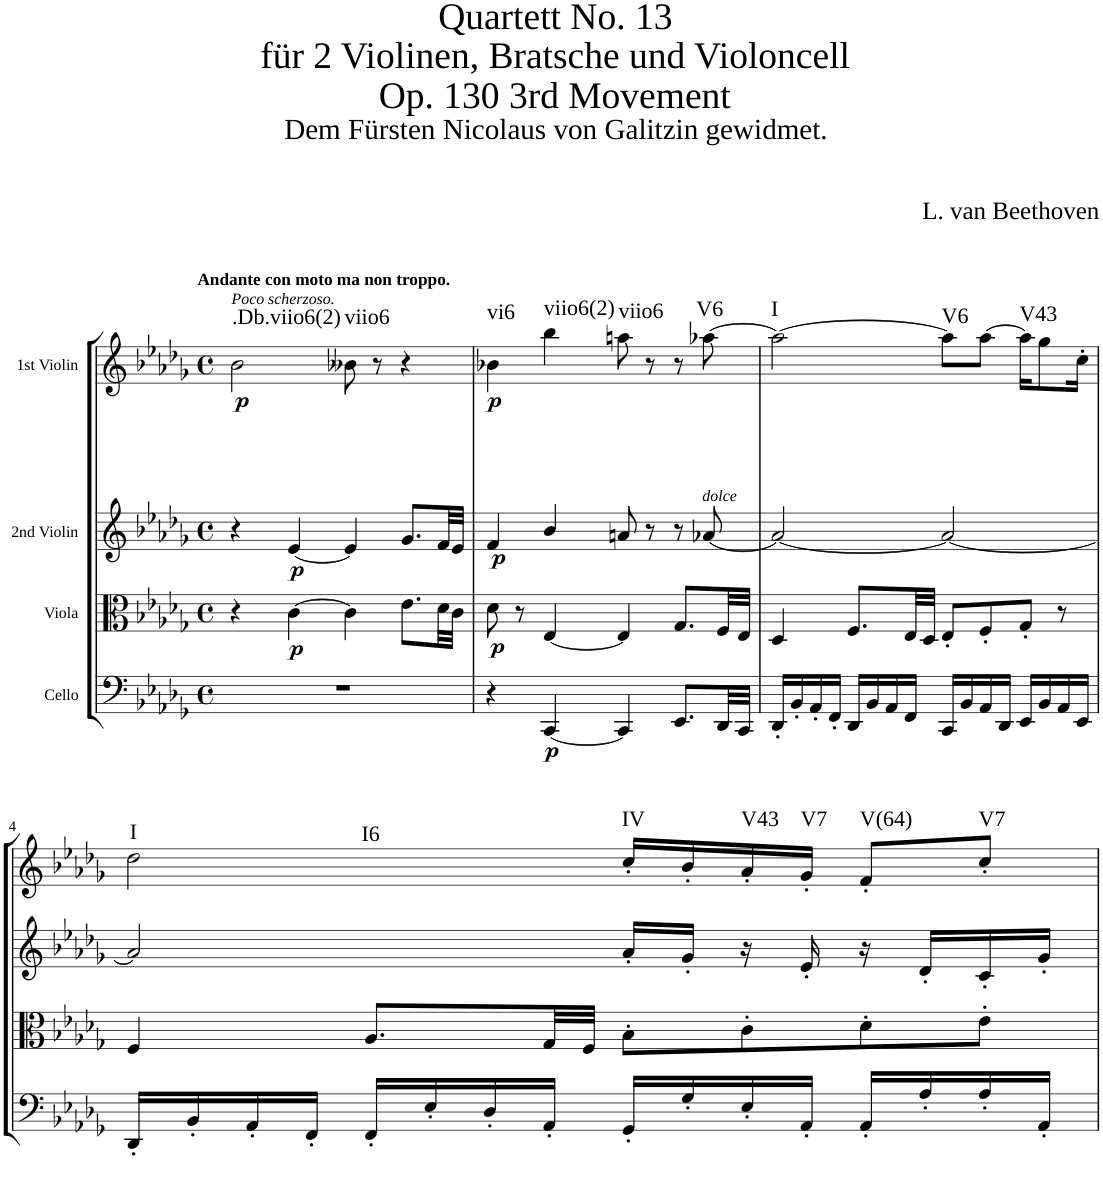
**kern	**dynam	**kern	**dynam	**kern	**dynam	**kern	**dynam	**harte
*part4	*part4	*part3	*part3	*part2	*part2	*part1	*part1	*part1
*staff4	*staff4	*staff3	*staff3	*staff2	*staff2	*staff1	*staff1	*
*I"Cello	*	*I"Viola	*	*I"2nd Violin	*	*I"1st Violin	*	*
*	*	*I'Vla	*	*I'Vln	*	*I'Vln	*	*
*clefF4	*	*clefC3	*	*clefG2	*	*clefG2	*	*
*k[b-e-a-d-g-]	*	*k[b-e-a-d-g-]	*	*k[b-e-a-d-g-]	*	*k[b-e-a-d-g-]	*	*
*D-:	*	*D-:	*	*D-:	*	*D-:	*	*
*M4/4	*	*M4/4	*	*M4/4	*	*M4/4	*	*
*met(c)	*	*met(c)	*	*met(c)	*	*met(c)	*	*
=1	=1	=1	=1	=1	=1	=1	=1	=1
!	!	!	!	!	!	!LO:TX:a:B:t=Andante con moto ma non troppo.	!	!
!	!	!	!	!	!	!LO:TX:a:i:t=Poco scherzoso.	!	!
!	!	!	!	!	!	!	!LO:DY:b	!LO:H:kt=.Db.viio6(2)
1r	.	4r	.	4r	.	2b-\	p	N
!	!	!	!LO:DY:b	!	!LO:DY:b	!	!	!
.	.	[4c\	p	[4e-/	p	.	.	.
!	!	!	!	!	!	!	!	!LO:H:kt=viio6
.	.	4c\]	.	4e-/]	.	8b--X\	.	N
.	.	.	.	.	.	8r	.	.
.	.	8.e-\L	.	8.g-/L	.	4r	.	.
.	.	32d-\LL	.	32f/LL	.	.	.	.
.	.	32c\JJJ	.	32e-/JJJ	.	.	.	.
=2	=2	=2	=2	=2	=2	=2	=2	=2
!	!	!	!LO:DY:b	!	!LO:DY:b	!	!LO:DY:b	!LO:H:kt=vi6
4r	.	8d-\	p	4f/	p	4b-X\	p	N
.	.	8r	.	.	.	.	.	.
!	!LO:DY:b	!	!	!	!	!	!	!LO:H:kt=viio6(2)
[4CC/	p	[4E-/	.	4b-/	.	4bb-\	.	N
!	!	!	!	!	!	!	!	!LO:H:kt=viio6
4CC/]	.	4E-/]	.	8an/	.	8aan\	.	N
.	.	.	.	8r	.	8r	.	.
8.EE-/L	.	8.G-/L	.	8r	.	8r	.	.
!	!	!	!	!	!	!LO:TX:b:i:t=dolce	!	!LO:H:kt=V6
.	.	.	.	[8a-X/	.	[8aa-X\	.	N
32DD-/LL	.	32F/LL	.	.	.	.	.	.
32CC/JJJ	.	32E-/JJJ	.	.	.	.	.	.
=3	=3	=3	=3	=3	=3	=3	=3	=3
!	!	!	!	!	!	!	!	!LO:H:kt=I
16DD-'/LL	.	4D-/	.	2a-/_	.	2aa-\_	.	N
16BB-'/	.	.	.	.	.	.	.	.
16AA-'/	.	.	.	.	.	.	.	.
16FF'/JJ	.	.	.	.	.	.	.	.
16DD-/LL	.	8.F/L	.	.	.	.	.	.
16BB-/	.	.	.	.	.	.	.	.
16AA-/	.	.	.	.	.	.	.	.
16FF/JJ	.	32E-/LL	.	.	.	.	.	.
.	.	32D-/JJJ	.	.	.	.	.	.
!	!	!	!	!	!	!	!	!LO:H:kt=V6
16CC/LL	.	8E-'/L	.	2a-/_	.	8aa-\L]	.	N
16BB-/	.	.	.	.	.	.	.	.
16AA-/	.	8F'/	.	.	.	[8aa-\J	.	.
16DD-/JJ	.	.	.	.	.	.	.	.
!	!	!	!	!	!	!	!	!LO:H:kt=V43
16EE-/LL	.	8G-'/J	.	.	.	16aa-\KL]	.	N
16BB-/	.	.	.	.	.	8gg-\	.	.
16AA-/	.	8r	.	.	.	.	.	.
16EE-/JJ	.	.	.	.	.	16cc'\Jk	.	.
!!LO:LB:g=z
=4	=4	=4	=4	=4	=4	=4	=4	=4
!	!	!	!	!	!	!	!	!LO:H:n=1:kt=I
!	!	!	!	!	!	!	!	!LO:H:n=2:kt=I6
16DD-'/LL	.	4F/	.	2a-/]	.	2dd-\	.	N N
16BB-'/	.	.	.	.	.	.	.	.
16AA-'/	.	.	.	.	.	.	.	.
16FF'/JJ	.	.	.	.	.	.	.	.
16FF'/LL	.	8.A-/L	.	.	.	.	.	.
16E-'/	.	.	.	.	.	.	.	.
16D-'/	.	.	.	.	.	.	.	.
16AA-'/JJ	.	32G-/LL	.	.	.	.	.	.
.	.	32F/JJJ	.	.	.	.	.	.
!	!	!	!	!	!	!	!	!LO:H:kt=IV
16GG-'/LL	.	8B-'\L	.	16a-'/LL	.	16cc'/LL	.	N
16G-'/	.	.	.	16g-'/JJ	.	16b-'/	.	.
!	!	!	!	!	!	!	!	!LO:H:kt=V43
16E-'/	.	8c'\	.	16r	.	16a-'/	.	N
!	!	!	!	!	!	!	!	!LO:H:kt=V7
16AA-'/JJ	.	.	.	16e-'/	.	16g-'/JJ	.	N
!	!	!	!	!	!	!	!	!LO:H:kt=V(64)
16AA-'/LL	.	8d-'\	.	16r	.	8f'/L	.	N
16A-'/	.	.	.	16d-'/LL	.	.	.	.
!	!	!	!	!	!	!	!	!LO:H:kt=V7
16A-'/	.	8e-'\J	.	16c'/	.	8cc'/J	.	N
16AA-'/JJ	.	.	.	16g-'/JJ	.	.	.	.
=	=	=	=	=	=	=	=	=
*-	*-	*-	*-	*-	*-	*-	*-	*-
